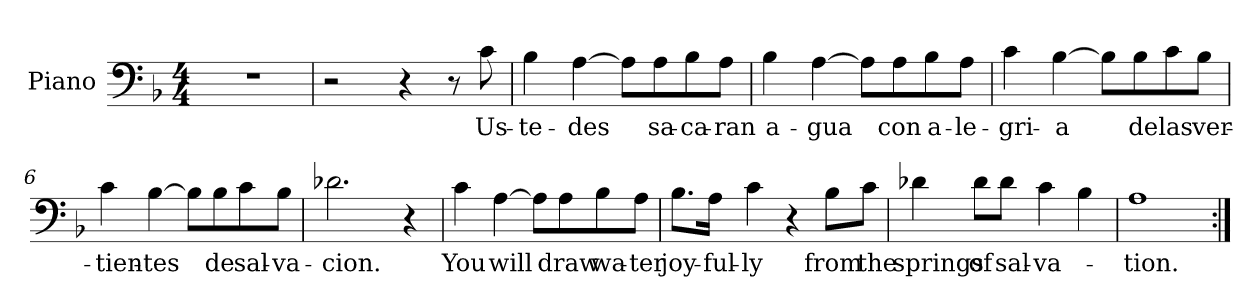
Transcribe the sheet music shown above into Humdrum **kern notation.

**kern	**text
*part1	*part1
*staff1	*staff1
*I"Piano	*
*I'Pno.	*
*clefF4	*
*k[b-]	*
*M4/4	*
*MM100	*
=1!|:	=1!|:
1r	.
=2	=2
2r	.
4r	.
8r	.
!	!LO:LY:b
8c\	Us-
=3	=3
!	!LO:LY:b
4B-\	-te-
!	!LO:LY:b
[4A\	-des
8A\L]	.
!	!LO:LY:b
8A\	sa-
!	!LO:LY:b
8B-\	-ca-
!	!LO:LY:b
8A\J	-ran
=4	=4
!	!LO:LY:b
4B-\	a-
!	!LO:LY:b
[4A\	-gua
8A\L]	.
!	!LO:LY:b
8A\	con
!	!LO:LY:b
8B-\	a-
!	!LO:LY:b
8A\J	-le-
=5	=5
!	!LO:LY:b
4c\	-gri-
!	!LO:LY:b
[4B-\	-a
8B-\L]	.
!	!LO:LY:b
8B-\	de
!	!LO:LY:b
8c\	las
!	!LO:LY:b
8B-\J	ver-
=6	=6
!	!LO:LY:b
4c\	-tien-
!	!LO:LY:b
[4B-\	-tes
8B-\L]	.
!	!LO:LY:b
8B-\	de
!	!LO:LY:b
8c\	sal-
!	!LO:LY:b
8B-\J	-va-
!!LO:LB:g=z
=7	=7
!	!LO:LY:b
2.d-X\	-cion.
4r	.
=8	=8
!	!LO:LY:b
4c\	You
!	!LO:LY:b
[4A\	will
8A\L]	.
!	!LO:LY:b
8A\	draw
!	!LO:LY:b
8B-\	wa-
!	!LO:LY:b
8A\J	-ter
=9	=9
!	!LO:LY:b
8.B-\L	joy-
!	!LO:LY:b
16A\Jk	-ful-
!	!LO:LY:b
4c\	-ly
4r	.
!	!LO:LY:b
8B-\L	from
!	!LO:LY:b
8c\J	the
=10	=10
!	!LO:LY:b
4d-X\	springs
!	!LO:LY:b
8d-\L	of
!	!LO:LY:b
8d-\J	sal-
!	!LO:LY:b
4c\	-va-
4B-\	.
=11	=11
!	!LO:LY:b
1A	-tion.
=:|!	=:|!
*-	*-
